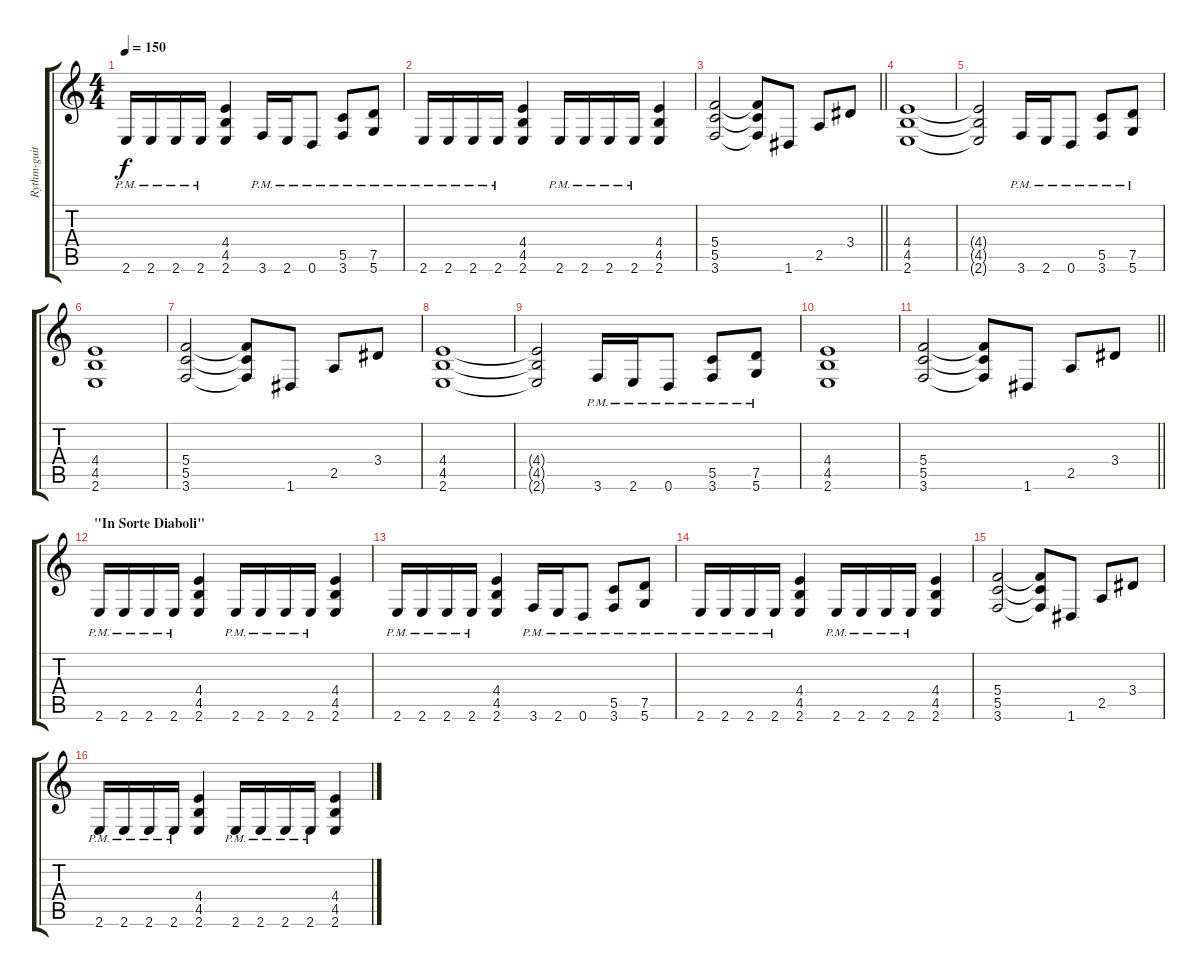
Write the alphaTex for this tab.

\track ("Rythm-guitar - Silenoz" "Rythm-guit") {instrument distortionguitar}
\staff {score tabs}
\tuning (D4 A3 F3 C3 G2 D2) {hide}
\ts (4 4)
\tempo 150
\clef g2
\ks c
2.6{pm}.16{dy f} 2.6{pm}.16 2.6{pm}.16 2.6{pm}.16 (4.4 4.5 2.6).4 3.6{pm}.16 2.6{pm}.16 0.6{pm}.8 (5.5{pm} 3.6{pm}).8 (7.5{pm} 5.6{pm}).8 |
2.6{pm}.16 2.6{pm}.16 2.6{pm}.16 2.6{pm}.16 (4.4 4.5 2.6).4 2.6{pm}.16 2.6{pm}.16 2.6{pm}.16 2.6{pm}.16 (4.4 4.5 2.6).4 |
\barLineRight lightlight
(5.4 5.5 3.6).2 (5.4{t} 5.5{t} 3.6{t}).8 1.6.8 2.5.8 3.4.8 |
\section ("" "")
(4.4 4.5 2.6).1 |
(4.4{t} 4.5{t} 2.6{t}).2 3.6{pm}.16 2.6{pm}.16 0.6{pm}.8 (5.5{pm} 3.6{pm}).8 (7.5{pm} 5.6{pm}).8 |
(4.4 4.5 2.6).1 |
(5.4 5.5 3.6).2 (5.4{t} 5.5{t} 3.6{t}).8 1.6.8 2.5.8 3.4.8 |
(4.4 4.5 2.6).1 |
(4.4{t} 4.5{t} 2.6{t}).2 3.6{pm}.16 2.6{pm}.16 0.6{pm}.8 (5.5{pm} 3.6{pm}).8 (7.5{pm} 5.6{pm}).8 |
(4.4 4.5 2.6).1 |
\barLineRight lightlight
(5.4 5.5 3.6).2 (5.4{t} 5.5{t} 3.6{t}).8 1.6.8 2.5.8 3.4.8 |
\section ("" "\"In Sorte Diaboli\"")
2.6{pm}.16 2.6{pm}.16 2.6{pm}.16 2.6{pm}.16 (4.4 4.5 2.6).4 2.6{pm}.16 2.6{pm}.16 2.6{pm}.16 2.6{pm}.16 (4.4 4.5 2.6).4 |
2.6{pm}.16 2.6{pm}.16 2.6{pm}.16 2.6{pm}.16 (4.4 4.5 2.6).4 3.6{pm}.16 2.6{pm}.16 0.6{pm}.8 (5.5{pm} 3.6{pm}).8 (7.5{pm} 5.6{pm}).8 |
2.6{pm}.16 2.6{pm}.16 2.6{pm}.16 2.6{pm}.16 (4.4 4.5 2.6).4 2.6{pm}.16 2.6{pm}.16 2.6{pm}.16 2.6{pm}.16 (4.4 4.5 2.6).4 |
(5.4 5.5 3.6).2 (5.4{t} 5.5{t} 3.6{t}).8 1.6.8 2.5.8 3.4.8 |
2.6{pm}.16 2.6{pm}.16 2.6{pm}.16 2.6{pm}.16 (4.4 4.5 2.6).4 2.6{pm}.16 2.6{pm}.16 2.6{pm}.16 2.6{pm}.16 (4.4 4.5 2.6).4
